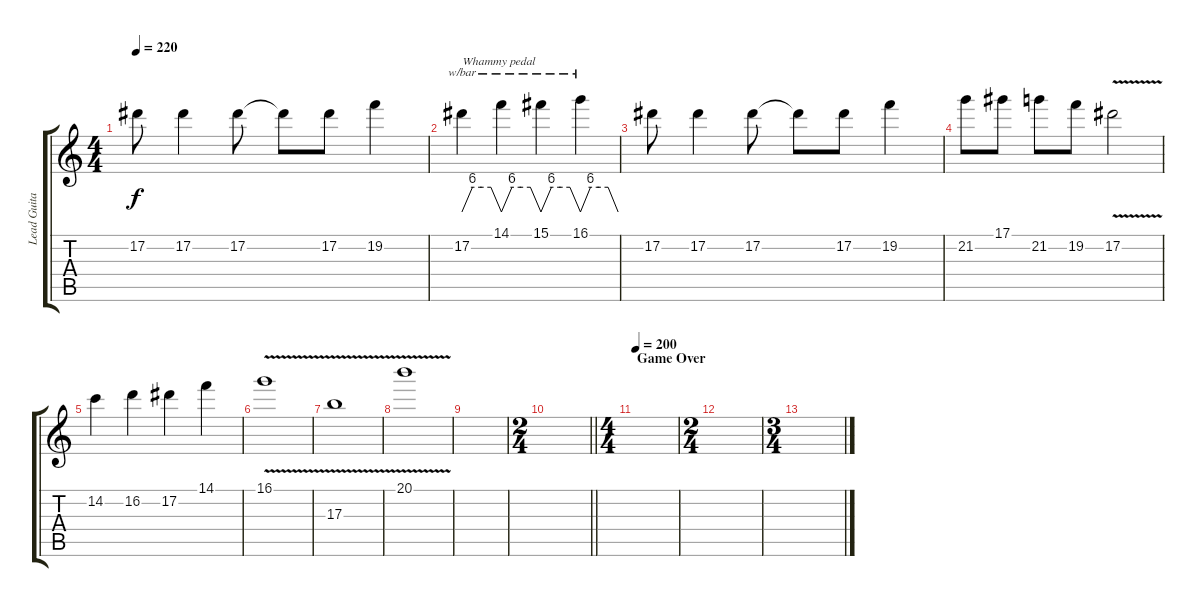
\track ("Lead Guitar 1" "Lead Guita") {instrument distortionguitar}
\staff {score tabs}
\tuning (Eb4 Bb3 Gb3 Db3 Ab2 Eb2) {hide}
\ts (4 4)
\tempo 220
\clef g2
\ks c
17.2.8{dy f} 17.2.4 17.2.8 17.2{t}.8 17.2.8 19.2.4 |
17.2.4{tbe (custom default 0 0 16 24 30 24 44 24 60 0) txt "Whammy pedal"} 14.1.4{tbe (custom default 0 0 16 24 30 24 44 24 60 0)} 15.1.4{tbe (custom default 0 0 16 24 30 24 44 24 60 0)} 16.1.4{tbe (custom default 0 0 16 24 30 24 44 24 60 0)} |
17.2.8 17.2.4 17.2.8 17.2{t}.8 17.2.8 19.2.4 |
21.2.8 17.1.8 21.2.8 19.2.8 17.2{v}.2 |
14.2.4 16.2.4 17.2.4 14.1.4 |
16.1{v}.1 |
17.3{v}.1 |
20.1{v}.1 |
|
\ts (2 4)
\barLineRight lightlight
|
\ts (4 4)
\section ("" "Game Over")
\tempo 200
|
\ts (2 4)
|
\ts (3 4)
